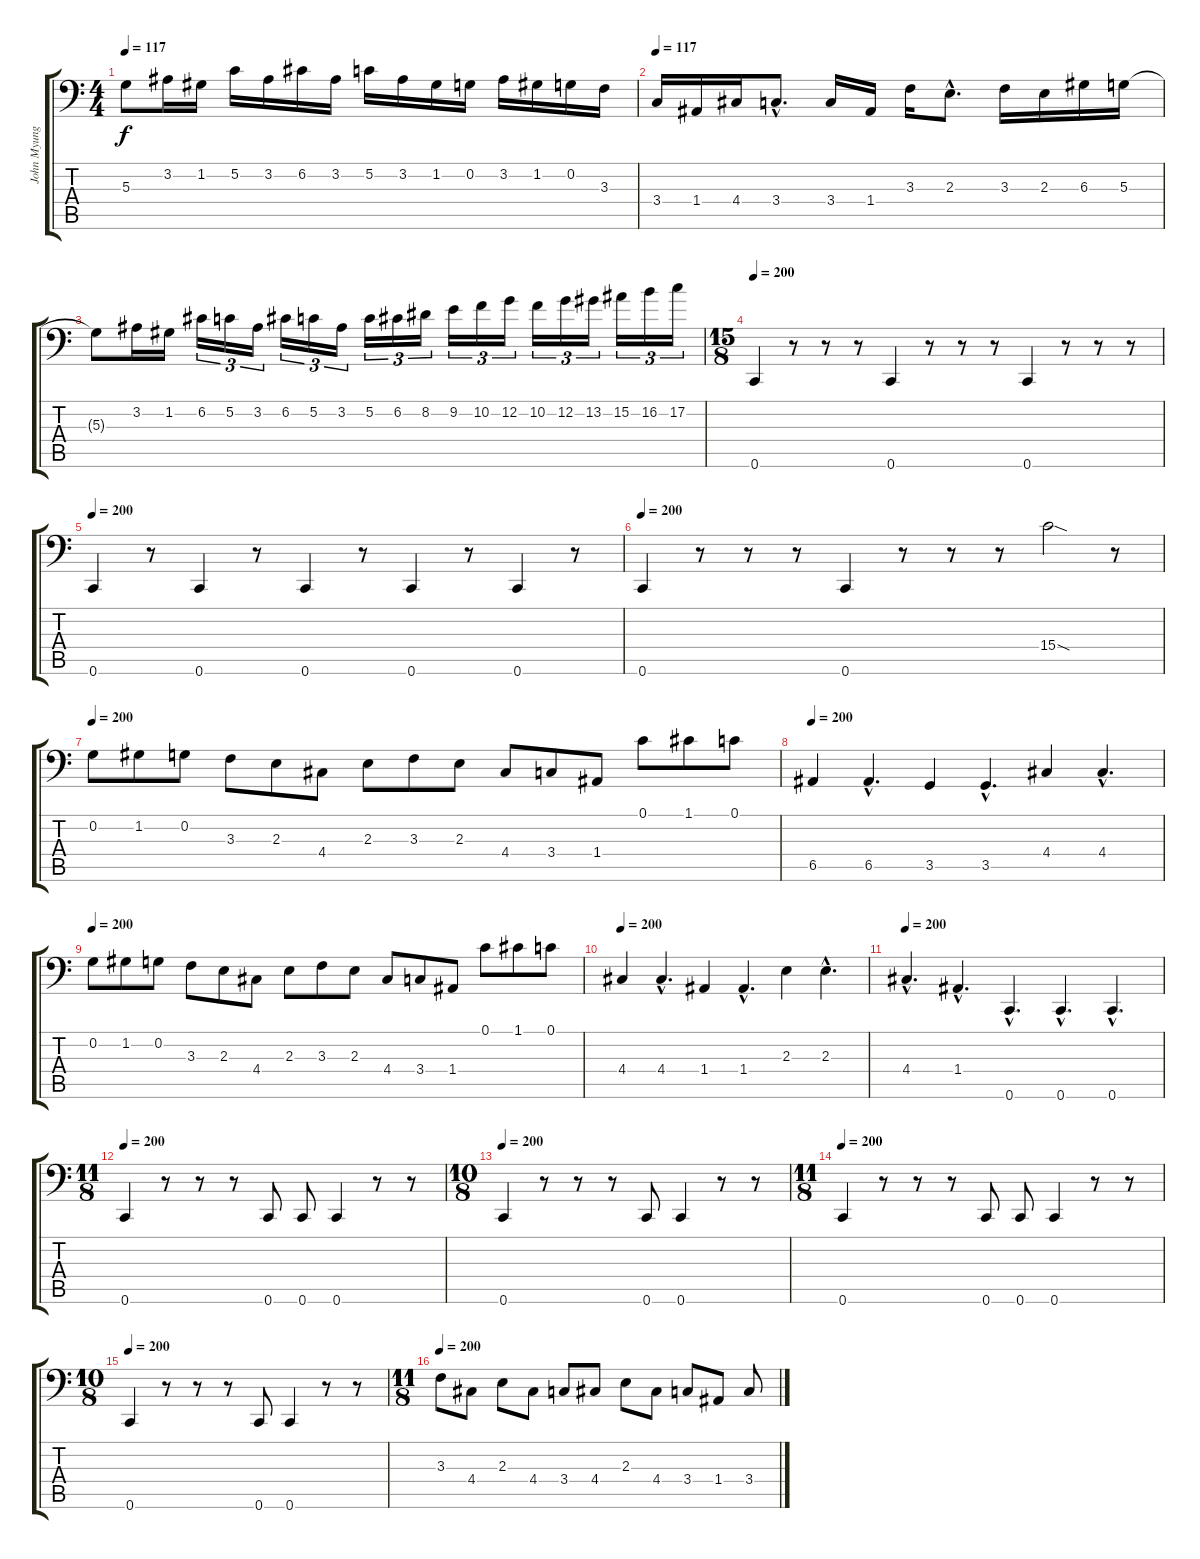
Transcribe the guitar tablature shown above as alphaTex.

\track ("John Myung" "John Myung") {instrument electricbassfinger}
\staff {score tabs}
\tuning (C3 G2 D2 A1 E1 C1) {hide}
\ts (4 4)
\tempo 117
\clef f4
\ks c
5.3{t}.8{dy f} 3.2.16 1.2.16 5.2.16 3.2.16 6.2.16 3.2.16 5.2.16 3.2.16 1.2.16 0.2.16 3.2.16 1.2.16 0.2.16 3.3.16 |
\tempo 117
3.4.16 1.4.16 4.4.16 3.4{hac}.8{d} 3.4.16 1.4.16 3.3.16 2.3{hac}.8{d} 3.3.16 2.3.16 6.3.16 5.3.16 |
5.3{t}.8 3.2.16 1.2.16 6.2.16{tu (3 2)} 5.2.16{tu (3 2)} 3.2.16{tu (3 2)} 6.2.16{tu (3 2)} 5.2.16{tu (3 2)} 3.2.16{tu (3 2)} 5.2.16{tu (3 2)} 6.2.16{tu (3 2)} 8.2.16{tu (3 2)} 9.2.16{tu (3 2)} 10.2.16{tu (3 2)} 12.2.16{tu (3 2)} 10.2.16{tu (3 2)} 12.2.16{tu (3 2)} 13.2.16{tu (3 2)} 15.2.16{tu (3 2)} 16.2.16{tu (3 2)} 17.2.16{tu (3 2)} |
\ts (15 8)
\tempo 200
0.6.4 r.8 r.8 r.8 0.6.4 r.8 r.8 r.8 0.6.4 r.8 r.8 r.8 |
\tempo 200
0.6.4 r.8 0.6.4 r.8 0.6.4 r.8 0.6.4 r.8 0.6.4 r.8 |
\tempo 200
0.6.4 r.8 r.8 r.8 0.6.4 r.8 r.8 r.8 15.4{sod}.2 r.8 |
\tempo 200
0.2.8 1.2.8 0.2.8 3.3.8 2.3.8 4.4.8 2.3.8 3.3.8 2.3.8 4.4.8 3.4.8 1.4.8 0.1.8 1.1.8 0.1.8 |
\tempo 200
6.5.4 6.5{hac}.4{d} 3.5.4 3.5{hac}.4{d} 4.4.4 4.4{hac}.4{d} |
\tempo 200
0.2.8 1.2.8 0.2.8 3.3.8 2.3.8 4.4.8 2.3.8 3.3.8 2.3.8 4.4.8 3.4.8 1.4.8 0.1.8 1.1.8 0.1.8 |
\tempo 200
4.4.4 4.4{hac}.4{d} 1.4.4 1.4{hac}.4{d} 2.3.4 2.3{hac}.4{d} |
\tempo 200
4.4{hac}.4{d} 1.4{hac}.4{d} 0.6{hac}.4{d} 0.6{hac}.4{d} 0.6{hac}.4{d} |
\ts (11 8)
\tempo 200
0.6.4 r.8 r.8 r.8 0.6.8 0.6.8 0.6.4 r.8 r.8 |
\ts (10 8)
\tempo 200
0.6.4 r.8 r.8 r.8 0.6.8 0.6.4 r.8 r.8 |
\ts (11 8)
\tempo 200
0.6.4 r.8 r.8 r.8 0.6.8 0.6.8 0.6.4 r.8 r.8 |
\ts (10 8)
\tempo 200
0.6.4 r.8 r.8 r.8 0.6.8 0.6.4 r.8 r.8 |
\ts (11 8)
\tempo 200
3.3.8 4.4.8 2.3.8 4.4.8 3.4.8 4.4.8 2.3.8 4.4.8 3.4.8 1.4.8 3.4.8
